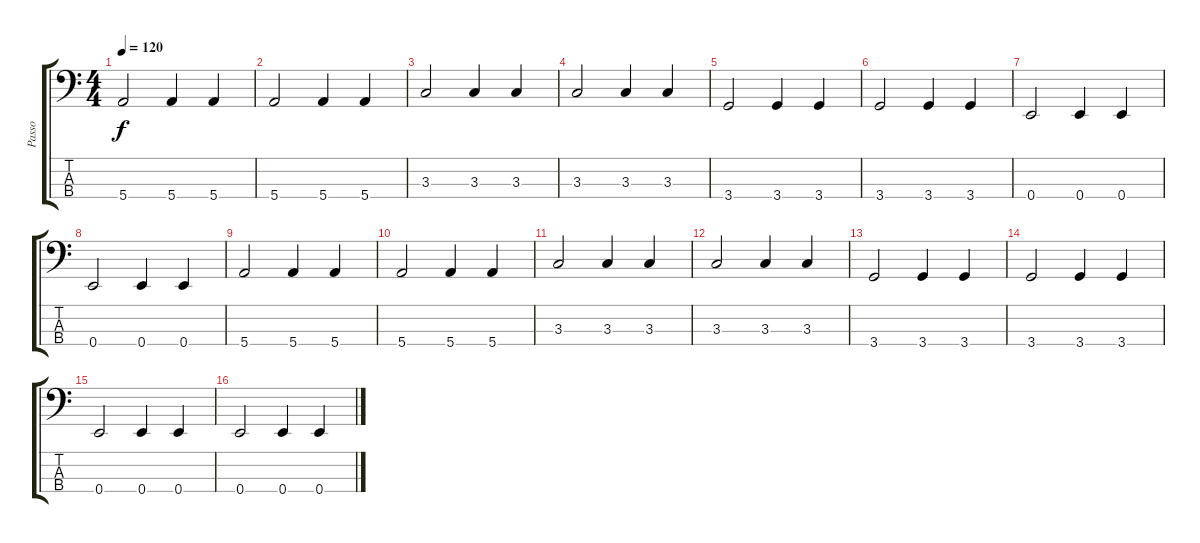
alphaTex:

\track ("Passo" "Passo") {instrument electricbassfinger}
\staff {score tabs}
\tuning (G2 D2 A1 E1) {hide}
\ts (4 4)
\tempo 120
\clef f4
\ks c
5.4.2{dy f instrument electricbassfinger} 5.4.4 5.4.4 |
5.4.2 5.4.4 5.4.4 |
3.3.2 3.3.4 3.3.4 |
3.3.2 3.3.4 3.3.4 |
3.4.2 3.4.4 3.4.4 |
3.4.2 3.4.4 3.4.4 |
0.4.2 0.4.4 0.4.4 |
0.4.2 0.4.4 0.4.4 |
5.4.2 5.4.4 5.4.4 |
5.4.2 5.4.4 5.4.4 |
3.3.2 3.3.4 3.3.4 |
3.3.2 3.3.4 3.3.4 |
3.4.2 3.4.4 3.4.4 |
3.4.2 3.4.4 3.4.4 |
0.4.2 0.4.4 0.4.4 |
0.4.2 0.4.4 0.4.4
